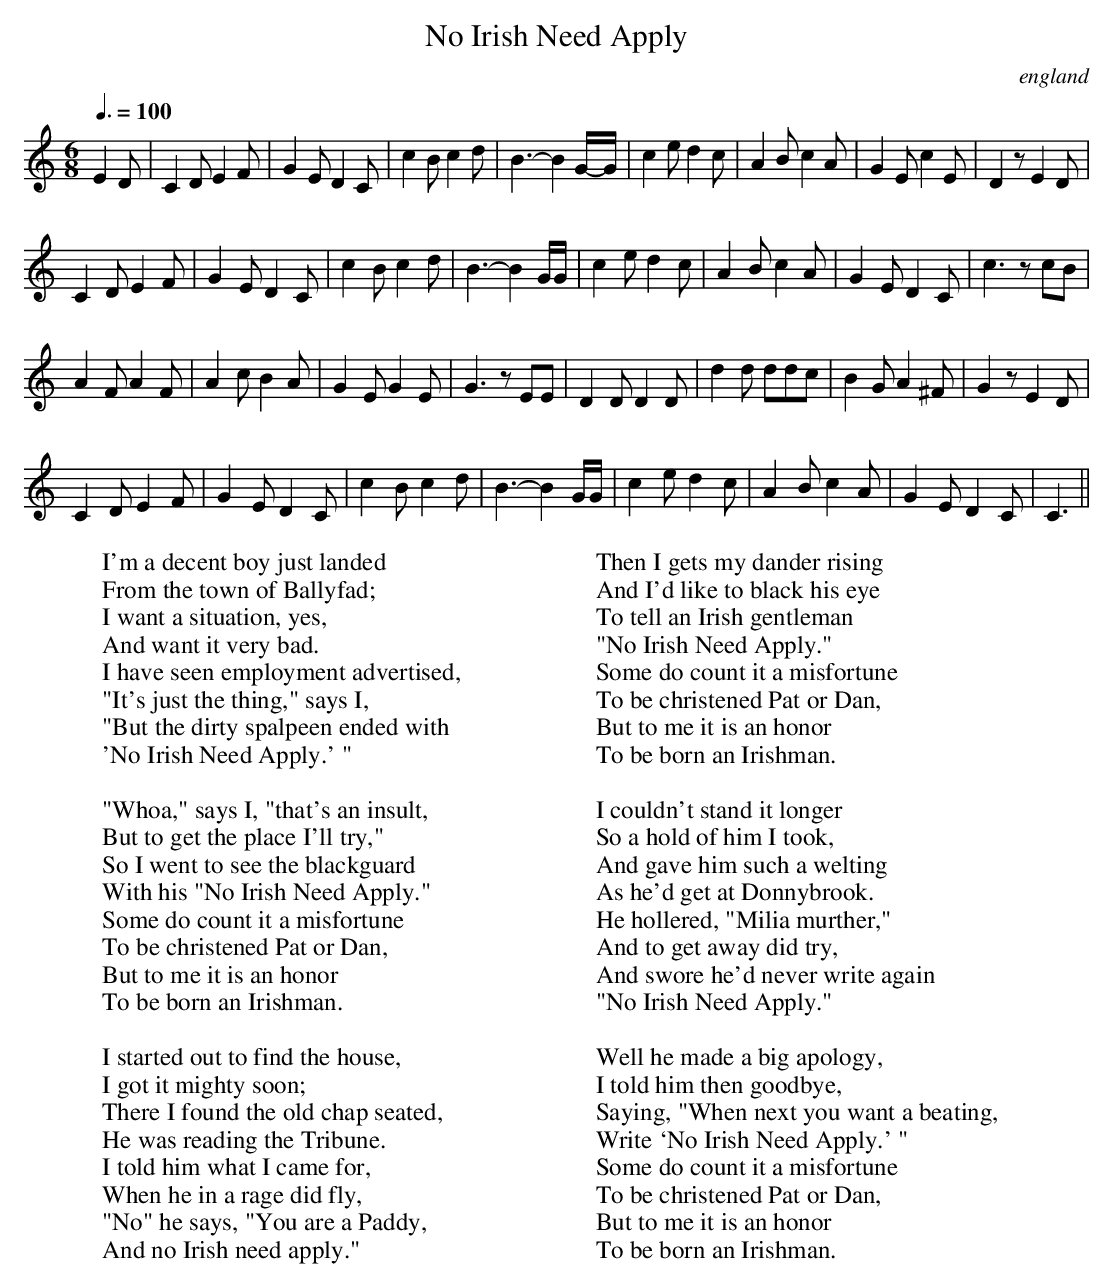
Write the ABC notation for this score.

X:1
T:No Irish Need Apply
O:england
M:6/8
L:1/8
Q:3/8=100
W:I'm a decent boy just landed
W:From the town of Ballyfad;
W:I want a situation, yes,
W:And want it very bad.
W:I have seen employment advertised,
W:"It's just the thing," says I,
W:"But the dirty spalpeen ended with
W:'No Irish Need Apply.' "
W:
W:"Whoa," says I, "that's an insult,
W:But to get the place I'll try,"
W:So I went to see the blackguard
W:With his "No Irish Need Apply."
W:Some do count it a misfortune
W:To be christened Pat or Dan,
W:But to me it is an honor
W:To be born an Irishman.
W:
W:I started out to find the house,
W:I got it mighty soon;
W:There I found the old chap seated,
W:He was reading the Tribune.
W:I told him what I came for,
W:When he in a rage did fly,
W:"No" he says, "You are a Paddy,
W:And no Irish need apply."
W:
W:Then I gets my dander rising
W:And I'd like to black his eye
W:To tell an Irish gentleman
W:"No Irish Need Apply."
W:Some do count it a misfortune
W:To be christened Pat or Dan,
W:But to me it is an honor
W:To be born an Irishman.
W:
W:I couldn't stand it longer
W:So a hold of him I took,
W:And gave him such a welting
W:As he'd get at Donnybrook.
W:He hollered, "Milia murther,"
W:And to get away did try,
W:And swore he'd never write again
W:"No Irish Need Apply."
W:
W:Well he made a big apology,
W:I told him then goodbye,
W:Saying, "When next you want a beating,
W:Write `No Irish Need Apply.' "
W:Some do count it a misfortune
W:To be christened Pat or Dan,
W:But to me it is an honor
W:To be born an Irishman.
K:C
E2D |C2D E2F|G2E D2C|c2B c2d|B3- B2G/-G/|\
c2e d2c|A2B c2A|G2E c2E|D2z E2D|
C2D E2F|G2E D2C|c2B c2d|B3- B2G/G/|\
c2e d2c|A2B c2A|G2E D2C|c3 zcB|
A2F A2F|A2c B2A|G2E G2E|G3 zEE|\
D2D D2D|d2d ddc|B2G A2^F|G2z E2D|
C2D E2F|G2E D2C|c2B c2d|B3- B2G/G/|\
c2e d2c|A2B c2A|G2E D2C|C3 ||
